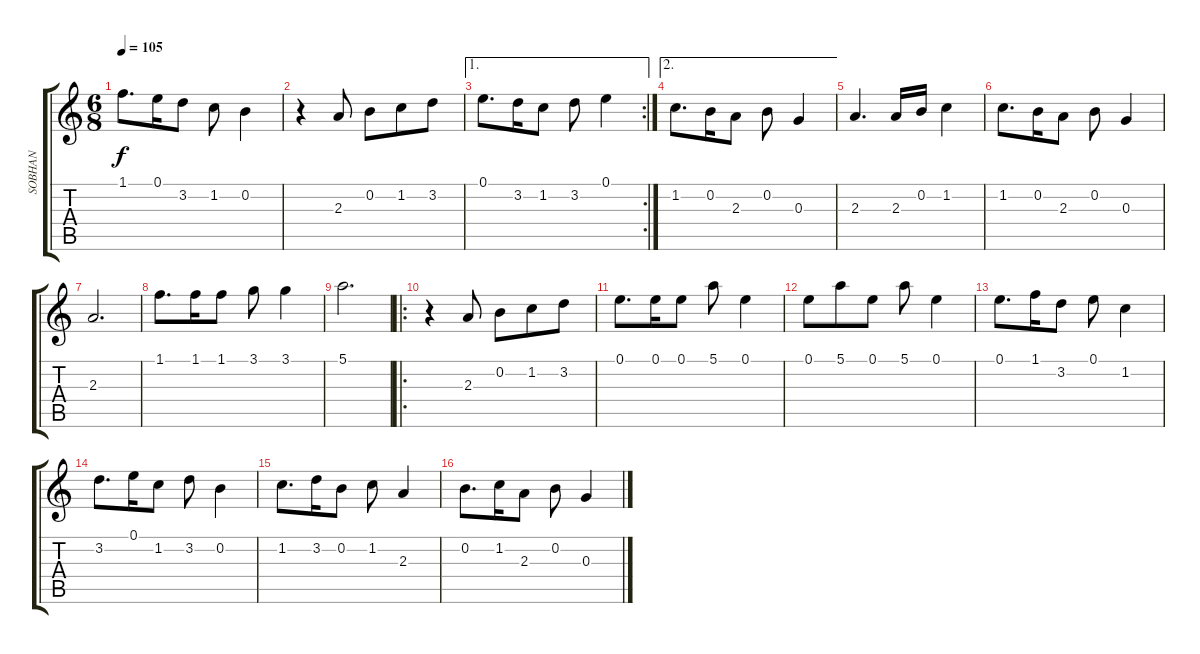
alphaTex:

\track ("SOBHAN" "SOBHAN") {instrument acousticguitarnylon}
\staff {score tabs}
\tuning (E4 B3 G3 D3 A2 E2) {hide}
\ts (6 8)
\tempo 105
\clef g2
\ks c
1.1.8{d dy f} 0.1.16 3.2.8 1.2.8 0.2.4 |
r.4 2.3.8 0.2.8 1.2.8 3.2.8 |
\ae 1
\rc 2
0.1.8{d} 3.2.16 1.2.8 3.2.8 0.1.4 |
\ae 2
1.2.8{d} 0.2.16 2.3.8 0.2.8 0.3.4 |
2.3.4{d} 2.3.16 0.2.16 1.2.4 |
1.2.8{d} 0.2.16 2.3.8 0.2.8 0.3.4 |
2.3.2{d} |
1.1.8{d} 1.1.16 1.1.8 3.1.8 3.1.4 |
5.1.2{d} |
\ro
r.4 2.3.8 0.2.8 1.2.8 3.2.8 |
0.1.8{d} 0.1.16 0.1.8 5.1.8 0.1.4 |
0.1.8 5.1.8 0.1.8 5.1.8 0.1.4 |
0.1.8{d} 1.1.16 3.2.8 0.1.8 1.2.4 |
3.2.8{d} 0.1.16 1.2.8 3.2.8 0.2.4 |
1.2.8{d} 3.2.16 0.2.8 1.2.8 2.3.4 |
0.2.8{d} 1.2.16 2.3.8 0.2.8 0.3.4
